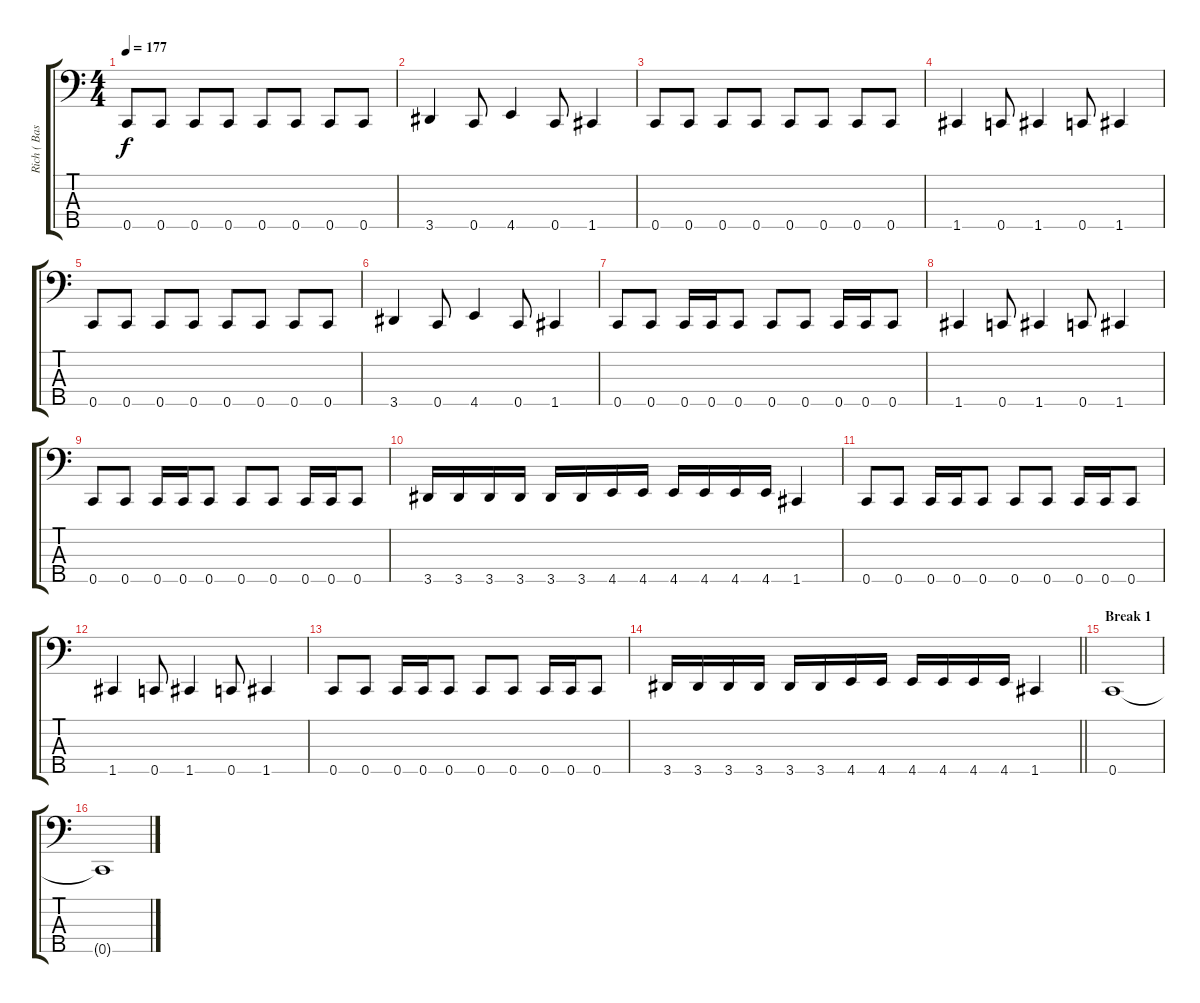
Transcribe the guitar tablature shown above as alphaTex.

\track ("Rich ( Bass )" "Rich ( Bas") {instrument electricbassfinger}
\staff {score tabs}
\tuning (A2 F2 C2 G1 C1) {hide}
\ts (4 4)
\tempo 177
\clef f4
\ks c
0.5.8{dy f} 0.5.8 0.5.8 0.5.8 0.5.8 0.5.8 0.5.8 0.5.8 |
3.5.4 0.5.8 4.5.4 0.5.8 1.5.4 |
0.5.8 0.5.8 0.5.8 0.5.8 0.5.8 0.5.8 0.5.8 0.5.8 |
1.5.4 0.5.8 1.5.4 0.5.8 1.5.4 |
0.5.8 0.5.8 0.5.8 0.5.8 0.5.8 0.5.8 0.5.8 0.5.8 |
3.5.4 0.5.8 4.5.4 0.5.8 1.5.4 |
0.5.8 0.5.8 0.5.16 0.5.16 0.5.8 0.5.8 0.5.8 0.5.16 0.5.16 0.5.8 |
1.5.4 0.5.8 1.5.4 0.5.8 1.5.4 |
0.5.8 0.5.8 0.5.16 0.5.16 0.5.8 0.5.8 0.5.8 0.5.16 0.5.16 0.5.8 |
3.5.16 3.5.16 3.5.16 3.5.16 3.5.16 3.5.16 4.5.16 4.5.16 4.5.16 4.5.16 4.5.16 4.5.16 1.5.4 |
0.5.8 0.5.8 0.5.16 0.5.16 0.5.8 0.5.8 0.5.8 0.5.16 0.5.16 0.5.8 |
1.5.4 0.5.8 1.5.4 0.5.8 1.5.4 |
0.5.8 0.5.8 0.5.16 0.5.16 0.5.8 0.5.8 0.5.8 0.5.16 0.5.16 0.5.8 |
\barLineRight lightlight
3.5.16 3.5.16 3.5.16 3.5.16 3.5.16 3.5.16 4.5.16 4.5.16 4.5.16 4.5.16 4.5.16 4.5.16 1.5.4 |
\section ("" "Break 1")
0.5.1 |
0.5{t}.1
